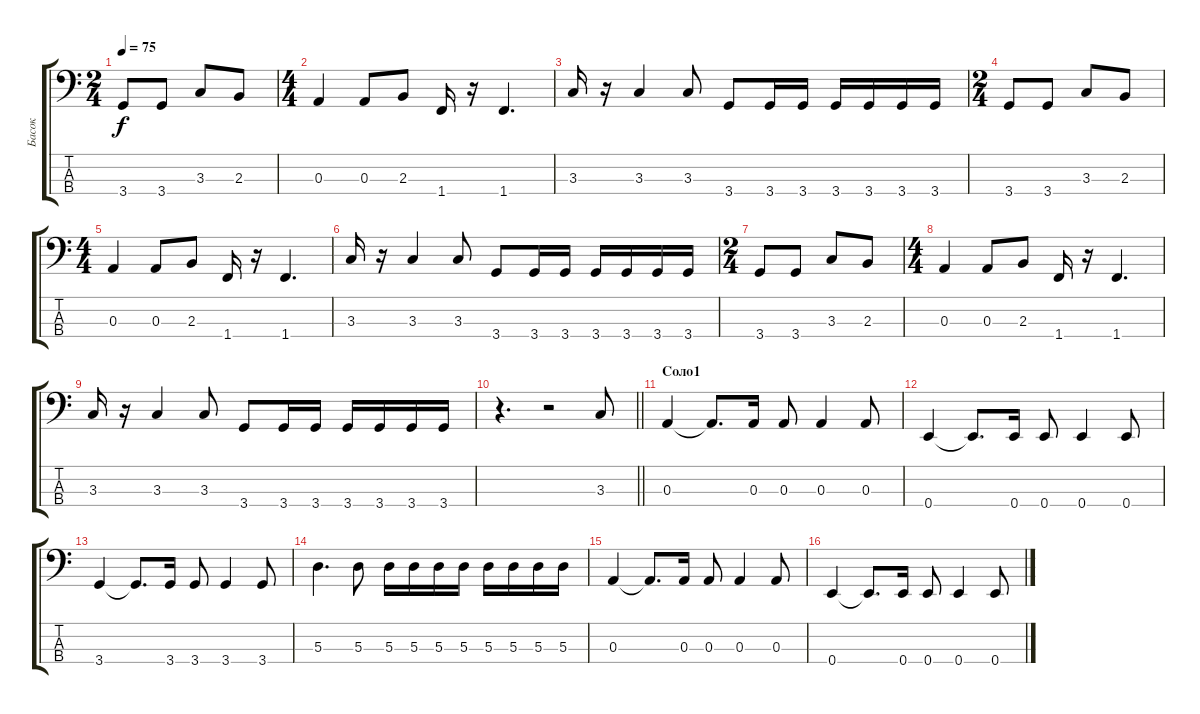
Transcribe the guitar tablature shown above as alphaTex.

\track ("Басок" "Басок") {instrument electricbasspick}
\staff {score tabs}
\tuning (G2 D2 A1 E1) {hide}
\ts (2 4)
\tempo 75
\clef f4
\ks c
3.4.8{dy f} 3.4.8 3.3.8 2.3.8 |
\ts (4 4)
0.3.4 0.3.8 2.3.8 1.4.16 r.16 1.4.4{d} |
3.3.16 r.16 3.3.4 3.3.8 3.4.8 3.4.16 3.4.16 3.4.16 3.4.16 3.4.16 3.4.16 |
\ts (2 4)
3.4.8 3.4.8 3.3.8 2.3.8 |
\ts (4 4)
0.3.4 0.3.8 2.3.8 1.4.16 r.16 1.4.4{d} |
3.3.16 r.16 3.3.4 3.3.8 3.4.8 3.4.16 3.4.16 3.4.16 3.4.16 3.4.16 3.4.16 |
\ts (2 4)
3.4.8 3.4.8 3.3.8 2.3.8 |
\ts (4 4)
0.3.4 0.3.8 2.3.8 1.4.16 r.16 1.4.4{d} |
3.3.16 r.16 3.3.4 3.3.8 3.4.8 3.4.16 3.4.16 3.4.16 3.4.16 3.4.16 3.4.16 |
\barLineRight lightlight
r.4{d} r.2 3.3.8 |
\section ("" "Соло1")
0.3.4 0.3{t}.8{d} 0.3.16 0.3.8 0.3.4 0.3.8 |
0.4.4 0.4{t}.8{d} 0.4.16 0.4.8 0.4.4 0.4.8 |
3.4.4 3.4{t}.8{d} 3.4.16 3.4.8 3.4.4 3.4.8 |
5.3.4{d} 5.3.8 5.3.16 5.3.16 5.3.16 5.3.16 5.3.16 5.3.16 5.3.16 5.3.16 |
0.3.4 0.3{t}.8{d} 0.3.16 0.3.8 0.3.4 0.3.8 |
0.4.4 0.4{t}.8{d} 0.4.16 0.4.8 0.4.4 0.4.8
